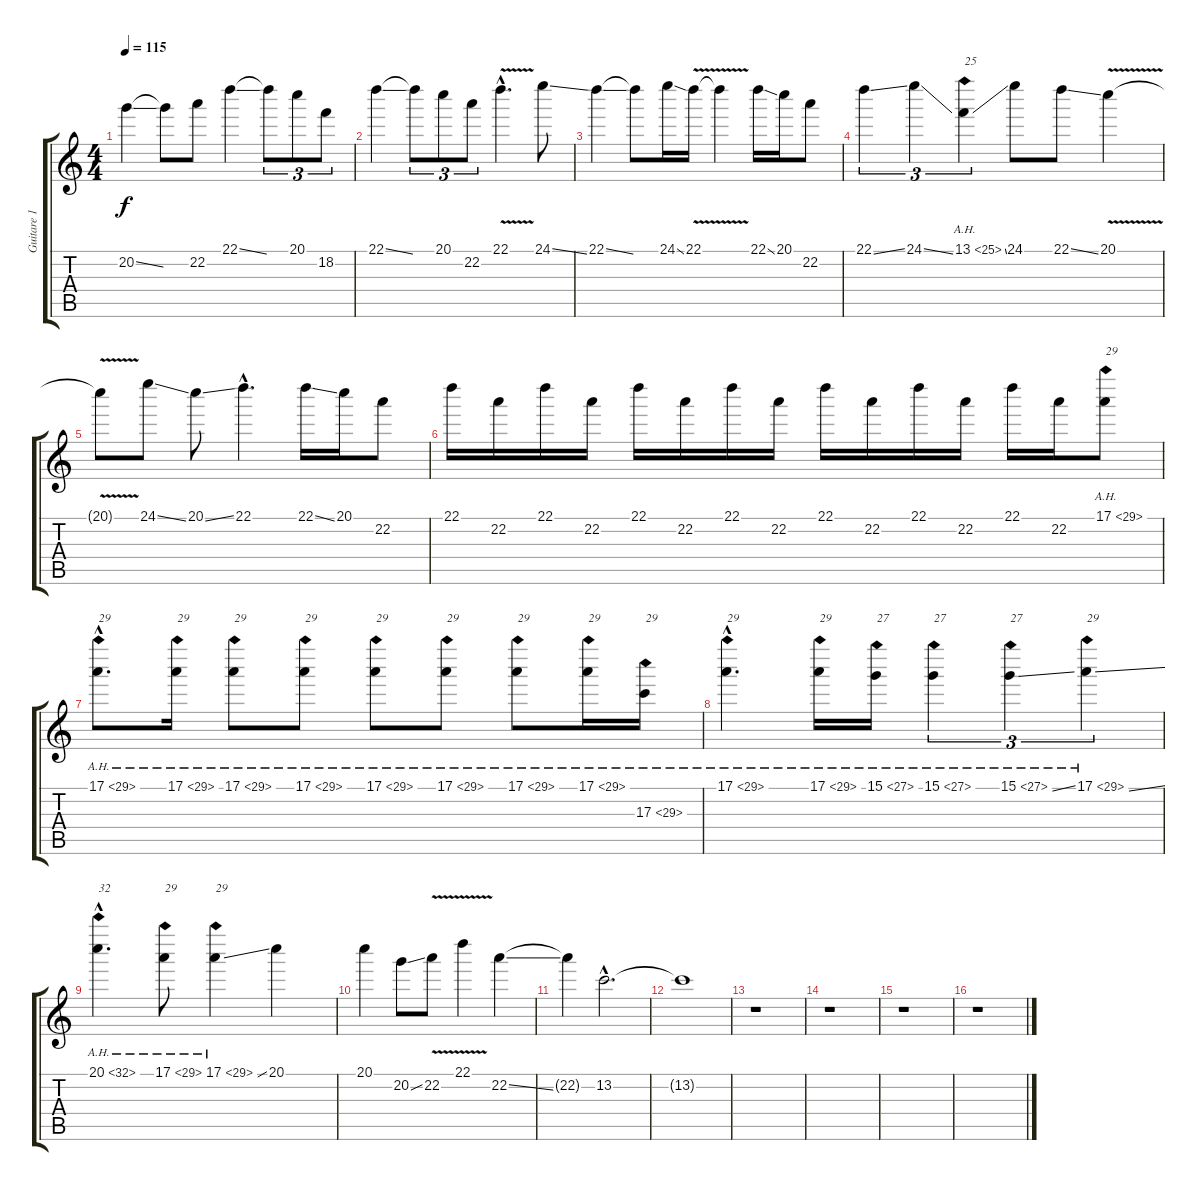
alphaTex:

\track ("Guitare 1" "Guitare 1") {instrument overdrivenguitar}
\staff {score tabs}
\tuning (E4 B3 G3 D3 A2 E2) {hide}
\ts (4 4)
\tempo 115
\clef g2
\ks c
20.2{ss}.4{dy f} 20.2{t}.8 22.2.8 22.1{ss}.4 22.1{t}.8{tu (3 2)} 20.1.8{tu (3 2)} 18.2.8{tu (3 2)} |
22.1{ss}.4 22.1{t}.8{tu (3 2)} 20.1.8{tu (3 2)} 22.2.8{tu (3 2)} 22.1{v hac}.4{d} 24.1{ss}.8 |
22.1{ss}.4 22.1{t}.8 24.1{ss}.16 22.1{v}.16 22.1{t}.4 22.1{ss}.16 20.1.16 22.2.8 |
22.1{ss}.4{tu (3 2)} 24.1{ss}.4{tu (3 2)} 13.1{ah 12 ss}.4{tu (3 2) txt "25"} 24.1.8 22.1{ss}.8 20.1{v}.4 |
20.1{t}.8 24.1{ss}.8 20.1{ss}.8 22.1{hac}.4{d} 22.1{ss}.16 20.1.16 22.2.8 |
22.1.16 22.2.16 22.1.16 22.2.16 22.1.16 22.2.16 22.1.16 22.2.16 22.1.16 22.2.16 22.1.16 22.2.16 22.1.16 22.2.16 17.1{ah 12}.8{txt "29"} |
17.1{ah 12 hac}.8{d txt "29"} 17.1{ah 12}.16{txt "29"} 17.1{ah 12}.8{txt "29"} 17.1{ah 12}.8{txt "29"} 17.1{ah 12}.8{txt "29"} 17.1{ah 12}.8{txt "29"} 17.1{ah 12}.8{txt "29"} 17.1{ah 12}.16{txt "29"} 17.3{ah 12}.16{txt "29"} |
17.1{ah 12 hac}.4{d txt "29"} 17.1{ah 12}.16{txt "29"} 15.1{ah 12}.16{txt "27"} 15.1{ah 12}.4{tu (3 2) txt "27"} 15.1{ah 12 ss}.4{tu (3 2) txt "27"} 17.1{ah 12 ss}.4{tu (3 2) txt "29"} |
20.1{ah 12 hac}.4{d txt "32"} 17.1{ah 12}.8{txt "29"} 17.1{ah 12 ss}.4{txt "29"} 20.1.4 |
20.1.4 20.2{ss}.8 22.2{v}.8 22.1{v}.4 22.2{ss}.4 |
22.2{t}.4 13.2{hac}.2{d} |
13.2{t}.1 |
r.1 |
r.1 |
r.1 |
r.1
